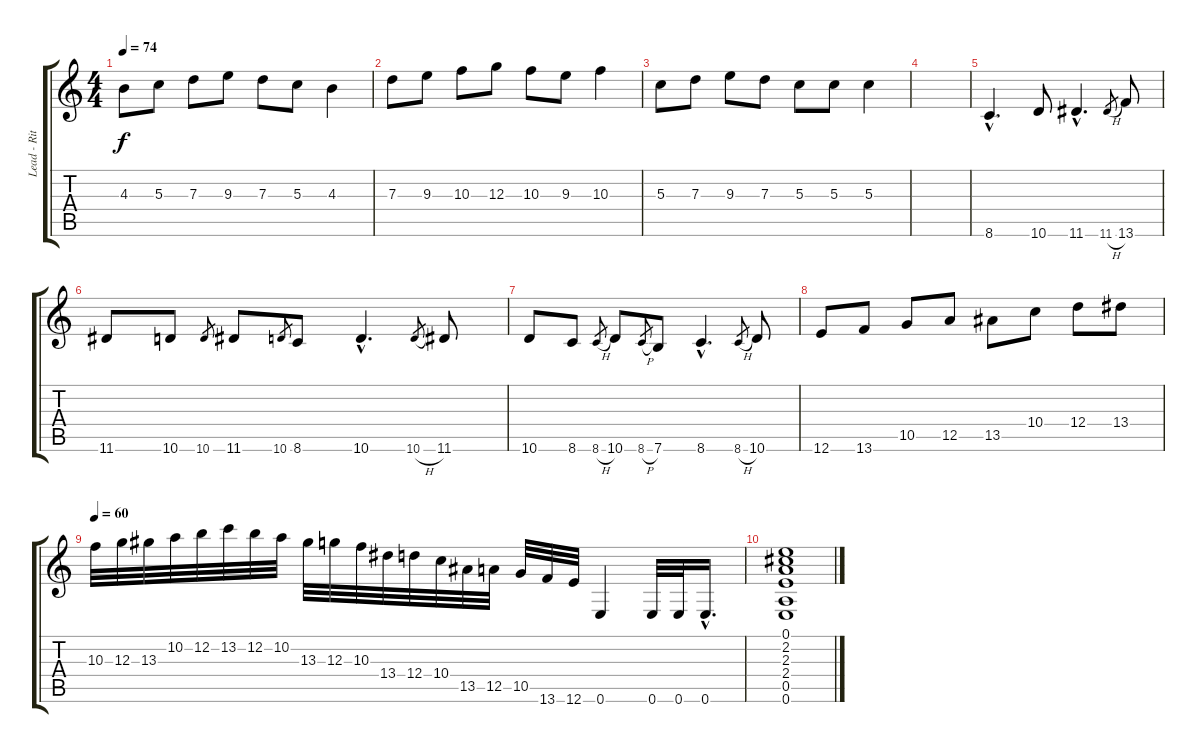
\track ("Lead - Ritm Gitar" "Lead - Rit") {instrument distortionguitar}
\staff {score tabs}
\tuning (E4 B3 G3 D3 A2 E2) {hide}
\ts (4 4)
\tempo 74
\clef g2
\ks c
4.3.8{dy f} 5.3.8 7.3.8 9.3.8 7.3.8 5.3.8 4.3.4 |
7.3.8 9.3.8 10.3.8 12.3.8 10.3.8 9.3.8 10.3.4 |
5.3.8 7.3.8 9.3.8 7.3.8 5.3.8 5.3.8 5.3.4 |
|
8.6{hac}.4{d} 10.6.8 11.6{hac}.4{d} 11.6{h}.8{gr} 13.6.8 |
11.6.8 10.6.8 10.6.8{gr} 11.6.8 10.6.8{gr} 8.6.8 10.6{hac}.4{d} 10.6{h}.8{gr} 11.6.8 |
10.6.8 8.6.8 8.6{h}.8{gr} 10.6.8 8.6{h}.8{gr} 7.6.8 8.6{hac}.4{d} 8.6{h}.8{gr} 10.6.8 |
12.6.8 13.6.8 10.5.8 12.5.8 13.5.8 10.4.8 12.4.8 13.4.8 |
\tempo 60
10.3.32 12.3.32 13.3.32 10.2.32 12.2.32 13.2.32 12.2.32 10.2.32 13.3.32 12.3.32 10.3.32 13.4.32 12.4.32 10.4.32 13.5.32 12.5.32 10.5.32 13.6.32 12.6.32 0.6.4 0.6.32 0.6.32 0.6{hac}.16{d} |
(0.1 2.2 2.3 2.4 0.5 0.6).1
